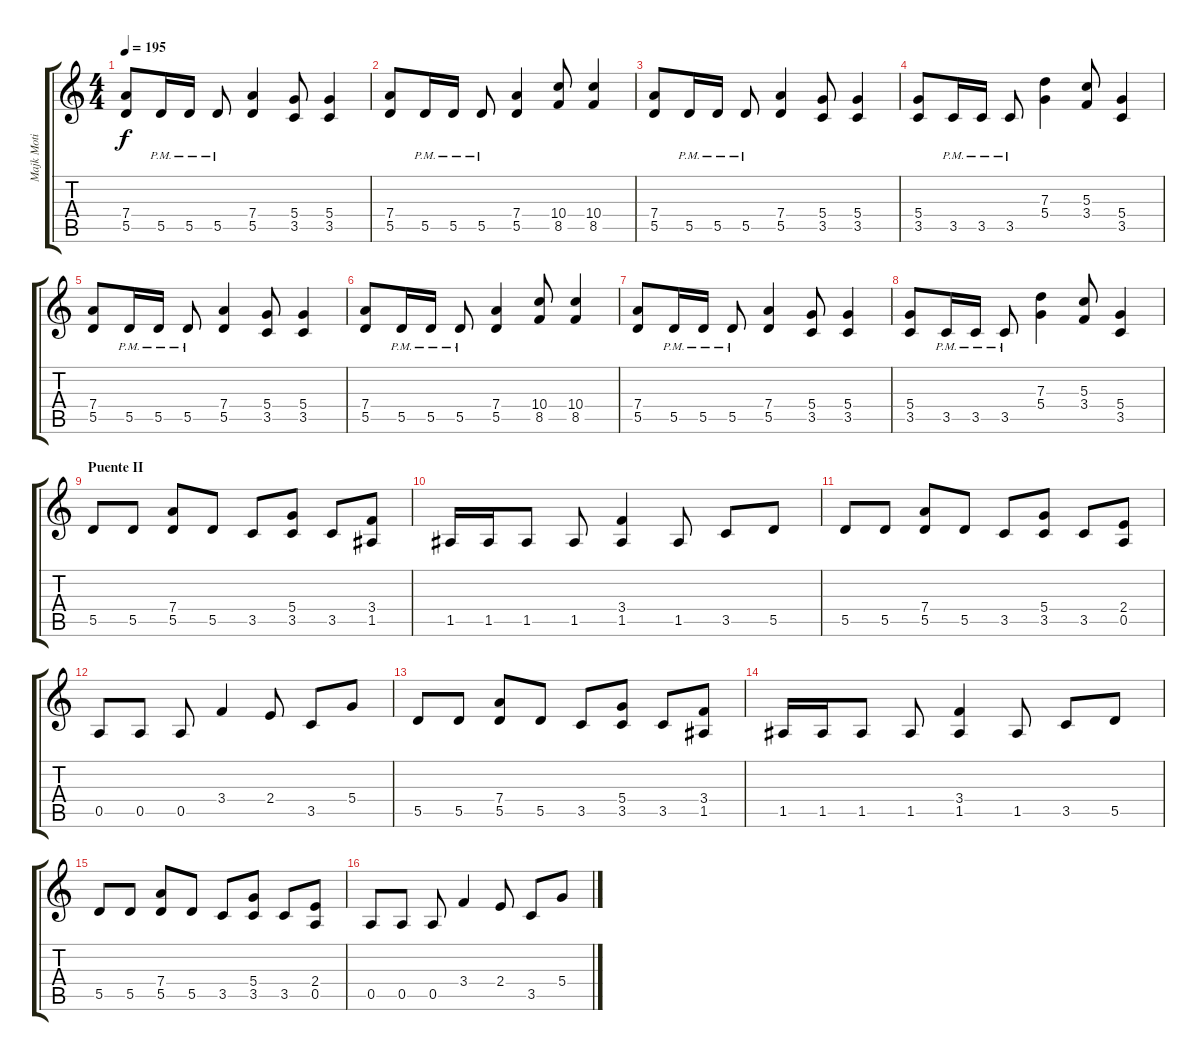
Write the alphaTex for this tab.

\track ("Majk Moti (Ritmo)" "Majk Moti ") {instrument distortionguitar}
\staff {score tabs}
\tuning (E4 B3 G3 D3 A2 E2) {hide}
\ts (4 4)
\tempo 195
\clef g2
\ks c
(7.4 5.5).8{dy f} 5.5{pm}.16 5.5{pm}.16 5.5{pm}.8 (7.4 5.5).4 (5.4 3.5).8 (5.4 3.5).4 |
(7.4 5.5).8 5.5{pm}.16 5.5{pm}.16 5.5{pm}.8 (7.4 5.5).4 (10.4 8.5).8 (10.4 8.5).4 |
(7.4 5.5).8 5.5{pm}.16 5.5{pm}.16 5.5{pm}.8 (7.4 5.5).4 (5.4 3.5).8 (5.4 3.5).4 |
(5.4 3.5).8 3.5{pm}.16 3.5{pm}.16 3.5{pm}.8 (7.3 5.4).4 (5.3 3.4).8 (5.4 3.5).4 |
(7.4 5.5).8 5.5{pm}.16 5.5{pm}.16 5.5{pm}.8 (7.4 5.5).4 (5.4 3.5).8 (5.4 3.5).4 |
(7.4 5.5).8 5.5{pm}.16 5.5{pm}.16 5.5{pm}.8 (7.4 5.5).4 (10.4 8.5).8 (10.4 8.5).4 |
(7.4 5.5).8 5.5{pm}.16 5.5{pm}.16 5.5{pm}.8 (7.4 5.5).4 (5.4 3.5).8 (5.4 3.5).4 |
(5.4 3.5).8 3.5{pm}.16 3.5{pm}.16 3.5{pm}.8 (7.3 5.4).4 (5.3 3.4).8 (5.4 3.5).4 |
\section ("" "Puente II")
5.5.8 5.5.8 (7.4 5.5).8 5.5.8 3.5.8 (5.4 3.5).8 3.5.8 (3.4 1.5).8 |
1.5.16 1.5.16 1.5.8 1.5.8 (3.4 1.5).4 1.5.8 3.5.8 5.5.8 |
5.5.8 5.5.8 (7.4 5.5).8 5.5.8 3.5.8 (5.4 3.5).8 3.5.8 (2.4 0.5).8 |
0.5.8 0.5.8 0.5.8 3.4.4 2.4.8 3.5.8 5.4.8 |
5.5.8 5.5.8 (7.4 5.5).8 5.5.8 3.5.8 (5.4 3.5).8 3.5.8 (3.4 1.5).8 |
1.5.16 1.5.16 1.5.8 1.5.8 (3.4 1.5).4 1.5.8 3.5.8 5.5.8 |
5.5.8 5.5.8 (7.4 5.5).8 5.5.8 3.5.8 (5.4 3.5).8 3.5.8 (2.4 0.5).8 |
0.5.8 0.5.8 0.5.8 3.4.4 2.4.8 3.5.8 5.4.8
